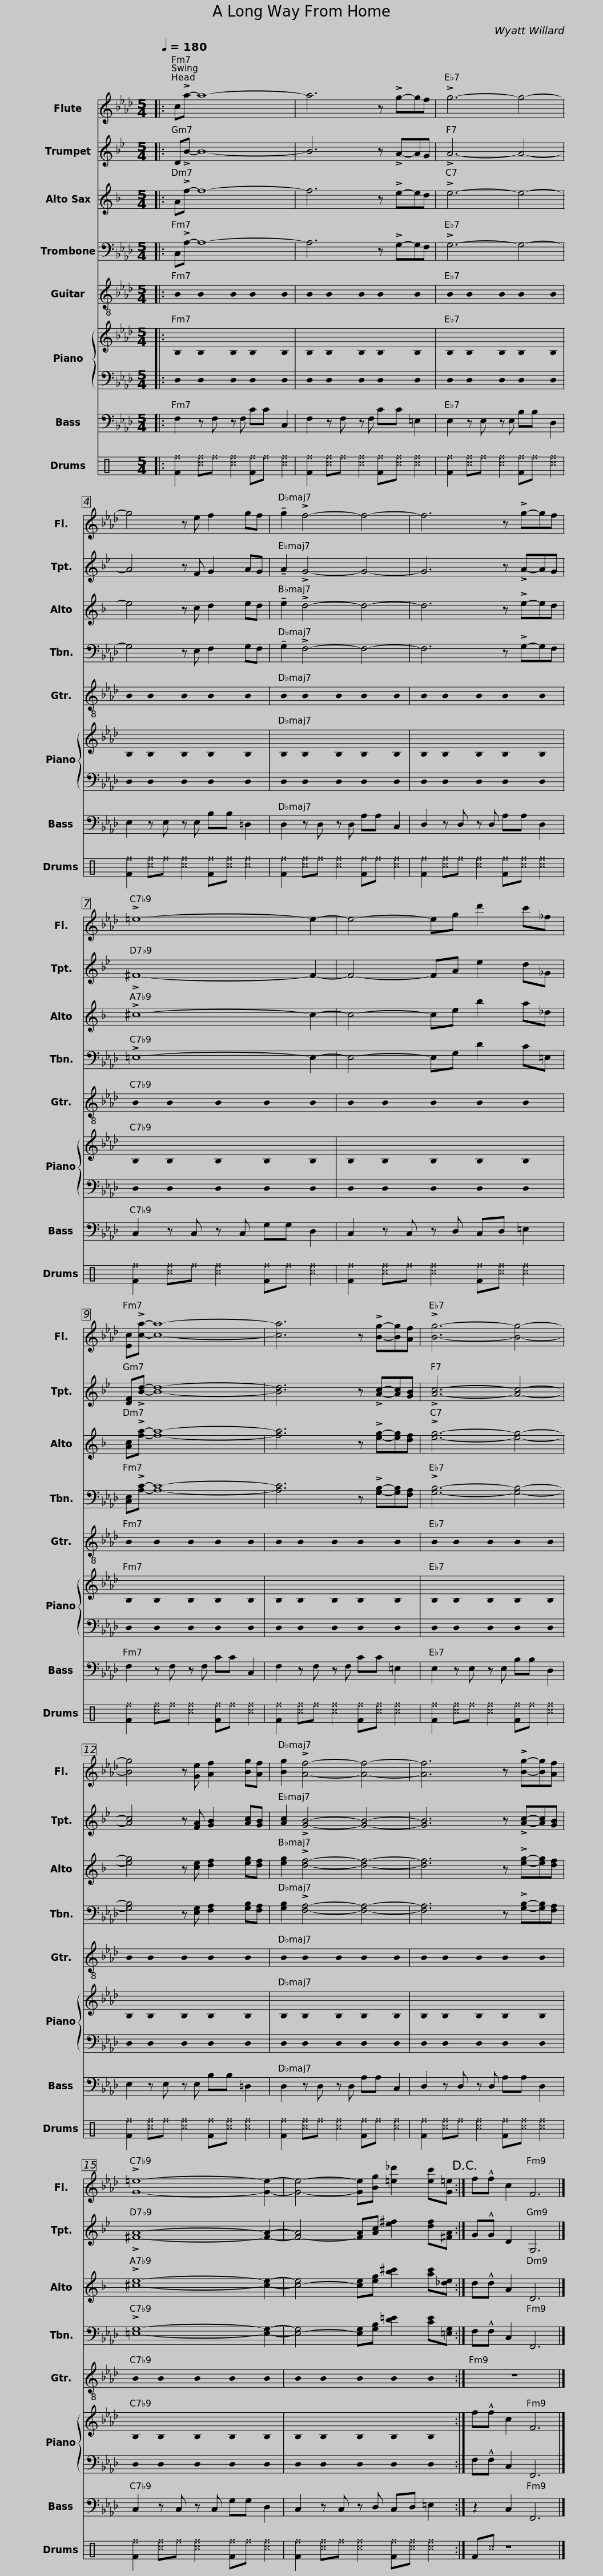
X:1
%%score 1 2 3 4 5 { 6 | 7 } 8 9
L:1/8
Q:1/4=180
M:5/4
I:linebreak $
K:Ab
U:s=!stemless!
V:1 treble
V:2 treble transpose=-2
V:3 treble transpose=-9
V:4 bass
V:5 treble-8
V:6 treble
V:7 bass
V:8 bass transpose=-12
V:9 perc
K:none
V:1
|: c!>!a- a8- | a6 z !>!g-gf | !>!g6- g4- |$ g4 z e f2 gf | !tenuto!g2 !>!f4- f4- | %5
 f6 z !>!g-gf | !>!=e8- e2- |$ e4- eg d'2 c'_f | [Ec]!>![ca]- [ca]8- | [ca]6 z !>![Bg]-[Bg][Af] |$ %10
 !>![Bg]6- [Bg]4- | [Bg]4 z [Ge] [Af]2 [Bg][Af] | [Bg]2 !>![Af]4- [Af]4- | [Af]6 z !>![Bg]-[Bg][Af] |$ !>![G=e]8- [Ge]2- | %15
 [Ge]4- [Ge][Bg] [=e_d']2 [ec'][G=e]!D.C.! :| f!^!f c2 F6 |] %17
V:2
[K:Bb]|: D!>!B- B8- | B6 z !>!A-AG | !>!A6- A4- |$ A4 z F G2 AG | !tenuto!A2 !>!G4- G4- | %5
 G6 z !>!A-AG | !>!^F8- F2- |$ F4- FA e2 d_G | [DF]!>![Bd]- [Bd]8- | [Bd]6 z !>![Ac]-[Ac][GB] |$ %10
 !>![Ac]6- [Ac]4- | [Ac]4 z [FA] [GB]2 [Ac][GB] | [Ac]2 !>![GB]4- [GB]4- | [GB]6 z !>![Ac]-[Ac][GB] |$ !>![^FA]8- [FA]2- | %15
 [F-A]4 [FA][Ac] [e^f]2 [df][^FA] :| G!^!G D2 G,6 |] %17
V:3
[K:F]|: A!>!f- f8- | f6 z !>!e-ed | !>!e6- e4- |$ e4 z c d2 ed | !tenuto!e2 !>!d4- d4- | %5
 d6 z !>!e-ed | !>!^c8- c2- |$ c4- ce b2 a_d | [Ac]!>![fa]- [fa]8- | [fa]6 z !>![eg]-[eg][df] |$ %10
 !>![eg]6- [eg]4- | [eg]4 z [ce] [df]2 [eg][df] | [eg]2 !>![df]4- [df]4- | [df]6 z !>![eg]-[eg][df] |$ !>![^ce]8- [ce]2- | %15
 [c-e]4 [ce][eg] [b^c']2 [ac'][_de] :| d!^!d A2 D6 |] %17
V:4
|: C,!>!A,- A,8- | A,6 z !>!G,-G,F, | !>!G,6- G,4- |$ G,4 z E, F,2 G,F, | !tenuto!G,2 !>!F,4- F,4- | %5
 F,6 z !>!G,-G,F, | !>!=E,8- E,2- |$ E,4- E,G, D2 C=E, | [C,E,]!>![A,C]- [A,C]8- | [A,C]6 z !>![G,B,]-[G,B,][F,A,] |$ %10
 !>![G,B,]6- [G,B,]4- | [G,B,]4 z [E,G,] [F,A,]2 [G,B,][F,A,] | [G,B,]2 !>![F,A,]4- [F,A,]4- | [F,A,]6 z !>![G,B,]-[G,B,][F,A,] |$ !>![=E,G,]8- [E,G,]2- | %15
 [E,-G,]4 [E,G,][G,B,] [D=E]2 [CE][=E,G,] :| F,!^!F, C,2 F,,6 |] %17
V:5
|: sB2 sB2 sB2 sB2 sB2 | sB2 sB2 sB2 sB2 sB2 | sB2 sB2 sB2 sB2 sB2 |$ sB2 sB2 sB2 sB2 sB2 | sB2 sB2 sB2 sB2 sB2 | %5
 sB2 sB2 sB2 sB2 sB2 | sB2 sB2 sB2 sB2 sB2 |$ sB2 sB2 sB2 sB2 sB2 | sB2 sB2 sB2 sB2 sB2 | sB2 sB2 sB2 sB2 sB2 |$ %10
 sB2 sB2 sB2 sB2 sB2 | sB2 sB2 sB2 sB2 sB2 | sB2 sB2 sB2 sB2 sB2 | sB2 sB2 sB2 sB2 sB2 |$ sB2 sB2 sB2 sB2 sB2 | %15
 sB2 sB2 sB2 sB2 sB2 :| z10 |] %17
V:6
|: sB,2 sB,2 sB,2 sB,2 sB,2 | sB,2 sB,2 sB,2 sB,2 sB,2 | sB,2 sB,2 sB,2 sB,2 sB,2 |$ sB,2 sB,2 sB,2 sB,2 sB,2 | sB,2 sB,2 sB,2 sB,2 sB,2 | %5
 sB,2 sB,2 sB,2 sB,2 sB,2 | sB,2 sB,2 sB,2 sB,2 sB,2 |$ sB,2 sB,2 sB,2 sB,2 sB,2 | sB,2 sB,2 sB,2 sB,2 sB,2 | sB,2 sB,2 sB,2 sB,2 sB,2 |$ %10
 sB,2 sB,2 sB,2 sB,2 sB,2 | sB,2 sB,2 sB,2 sB,2 sB,2 | sB,2 sB,2 sB,2 sB,2 sB,2 | sB,2 sB,2 sB,2 sB,2 sB,2 |$ sB,2 sB,2 sB,2 sB,2 sB,2 | %15
 sB,2 sB,2 sB,2 sB,2 sB,2 :| f!^!f c2 F6 |] %17
V:7
|: sD,2 sD,2 sD,2 sD,2 sD,2 | sD,2 sD,2 sD,2 sD,2 sD,2 | sD,2 sD,2 sD,2 sD,2 sD,2 |$ sD,2 sD,2 sD,2 sD,2 sD,2 | sD,2 sD,2 sD,2 sD,2 sD,2 | %5
 sD,2 sD,2 sD,2 sD,2 sD,2 | sD,2 sD,2 sD,2 sD,2 sD,2 |$ sD,2 sD,2 sD,2 sD,2 sD,2 | sD,2 sD,2 sD,2 sD,2 sD,2 | sD,2 sD,2 sD,2 sD,2 sD,2 |$ %10
 sD,2 sD,2 sD,2 sD,2 sD,2 | sD,2 sD,2 sD,2 sD,2 sD,2 | sD,2 sD,2 sD,2 sD,2 sD,2 | sD,2 sD,2 sD,2 sD,2 sD,2 |$ sD,2 sD,2 sD,2 sD,2 sD,2 | %15
 sD,2 sD,2 sD,2 sD,2 sD,2 :| F,!^!F, C,2 F,,6 |] %17
V:8
|: F,2 z F, z F, CC C,2 | F,2 z F, z F, CC =E,2 | E,2 z E, z E, B,B, D,2 |$ E,2 z E, z E, B,B, =D,2 | D,2 z D, z D, A,A, C,2 | %5
 D,2 z D, z D, A,A, D,2 | C,2 z C, z C, G,G, D,2 |$ C,2 z C, z D, C,D, =E,2 | F,2 z F, z F, CC C,2 | F,2 z F, z F, CC =E,2 |$ %10
 E,2 z E, z E, B,B, D,2 | E,2 z E, z E, B,B, =D,2 | D,2 z D, z D, A,A, C,2 | D,2 z D, z D, A,A, D,2 |$ C,2 z C, z C, G,G, D,2 | %15
 C,2 z C, z D, C,D, =E,2 :| z2 C,2 F,,6 |] %17
V:9
[K:C]|: [F^f]2 [^c^f]^f [^c^f]2 [F^f]^f [^c^f]2 | [F^f]2 [^c^f]^f [^c^f]2 [F^f][^c^f] [^c^f]2 | [F^f]2 [^c^f]^f [^c^f]2 [F^f]^f [^c^f]2 |$ [F^f]2 [^c^f]^f [^c^f]2 [F^f][^c^f] [^c^f]2 | [F^f]2 [^c^f]^f [^c^f]2 [F^f]^f [^c^f]2 | %5
 [F^f]2 [^c^f]^f [^c^f]2 [F^f][^c^f] [^c^f]2 | [F^f]2 [^c^f]^f [^c^f]2 [F^f]^f [^c^f]2 |$ [F^f]2 [^c^f]^f [^c^f]2 [F^f][^c^f] [^c^f]2 | [F^f]2 [^c^f]^f [^c^f]2 [F^f]^f [^c^f]2 | [F^f]2 [^c^f]^f [^c^f]2 [F^f][^c^f] [^c^f]2 |$ %10
 [F^f]2 [^c^f]^f [^c^f]2 [F^f]^f [^c^f]2 | [F^f]2 [^c^f]^f [^c^f]2 [F^f][^c^f] [^c^f]2 | [F^f]2 [^c^f]^f [^c^f]2 [F^f]^f [^c^f]2 | [F^f]2 [^c^f]^f [^c^f]2 [F^f][^c^f] [^c^f]2 |$ [F^f]2 [^c^f]^f [^c^f]2 [F^f]^f [^c^f]2 | %15
 [F^f]2 [^c^f]^f [^c^f]2 [F^f][^c^f] [^c^f]2 :| F^c z8 |] %17
